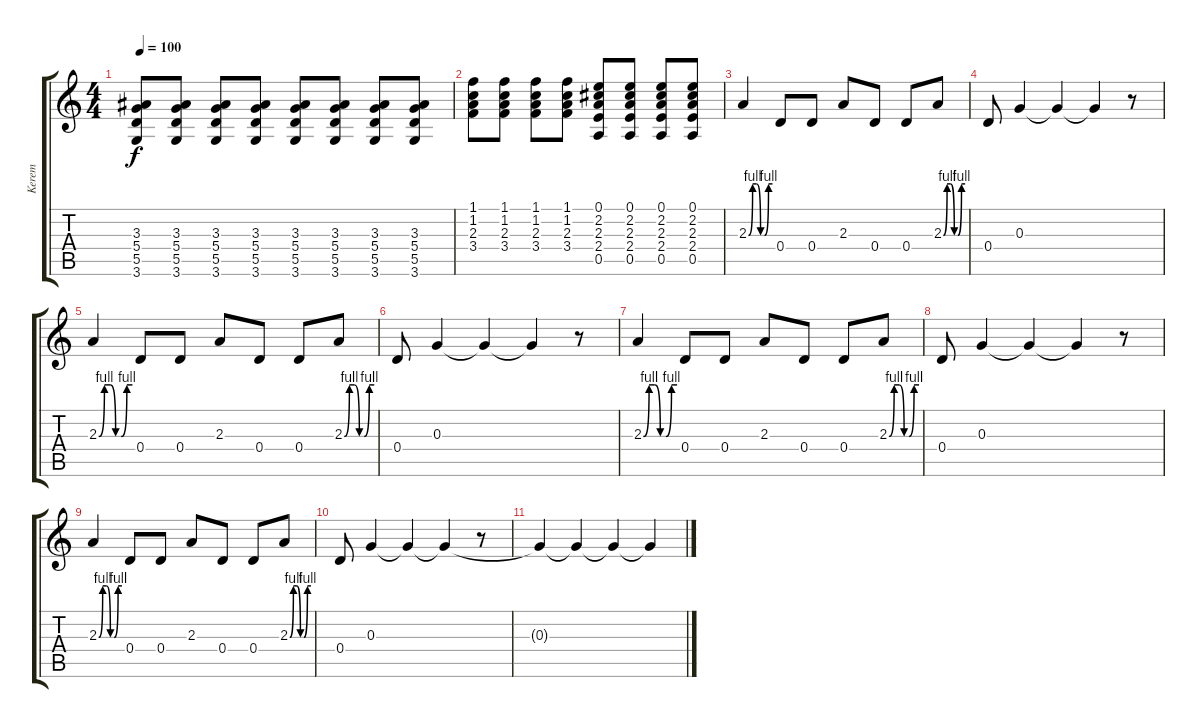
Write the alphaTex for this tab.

\track ("Kerem" "Kerem") {instrument electricguitarjazz}
\staff {score tabs}
\tuning (E4 B3 G3 D3 A2 E2) {hide}
\ts (4 4)
\tempo 100
\clef g2
\ks c
(3.3 5.4 5.5 3.6).8{dy f} (3.3 5.4 5.5 3.6).8 (3.3 5.4 5.5 3.6).8 (3.3 5.4 5.5 3.6).8 (3.3 5.4 5.5 3.6).8 (3.3 5.4 5.5 3.6).8 (3.3 5.4 5.5 3.6).8 (3.3 5.4 5.5 3.6).8 |
(1.1 1.2 2.3 3.4).8 (1.1 1.2 2.3 3.4).8 (1.1 1.2 2.3 3.4).8 (1.1 1.2 2.3 3.4).8 (0.1 2.2 2.3 2.4 0.5).8 (0.1 2.2 2.3 2.4 0.5).8 (0.1 2.2 2.3 2.4 0.5).8 (0.1 2.2 2.3 2.4 0.5).8 |
2.3{be (custom 0 0 10 4 20 4 30 0 40 0 50 4 60 4)}.4{volume 15 instrument electricguitarjazz} 0.4.8 0.4.8 2.3.8 0.4.8 0.4.8 2.3{be (custom 0 0 10 4 20 4 30 0 40 0 50 4 60 4)}.8 |
0.4.8 0.3.4 0.3{t}.4 0.3{t}.4 r.8 |
2.3{be (custom 0 0 10 4 20 4 30 0 40 0 50 4 60 4)}.4 0.4.8 0.4.8 2.3.8 0.4.8 0.4.8 2.3{be (custom 0 0 10 4 20 4 30 0 40 0 50 4 60 4)}.8 |
0.4.8 0.3.4 0.3{t}.4 0.3{t}.4 r.8 |
2.3{be (custom 0 0 10 4 20 4 30 0 40 0 50 4 60 4)}.4 0.4.8 0.4.8 2.3.8 0.4.8 0.4.8 2.3{be (custom 0 0 10 4 20 4 30 0 40 0 50 4 60 4)}.8 |
0.4.8 0.3.4 0.3{t}.4 0.3{t}.4 r.8 |
2.3{be (custom 0 0 10 4 20 4 30 0 40 0 50 4 60 4)}.4 0.4.8 0.4.8 2.3.8 0.4.8 0.4.8 2.3{be (custom 0 0 10 4 20 4 30 0 40 0 50 4 60 4)}.8 |
0.4.8 0.3.4 0.3{t}.4 0.3{t}.4 r.8 |
0.3{t}.4 0.3{t}.4 0.3{t}.4 0.3{t}.4
